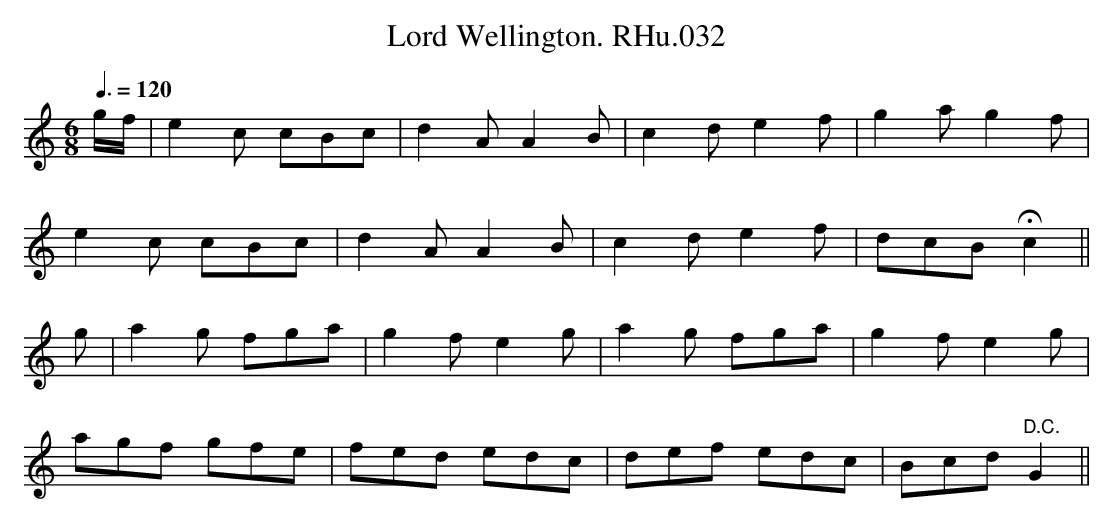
X:1
T:Lord Wellington. RHu.032
M:6/8
L:1/8
Q:3/8=120
K:C major
g/f/|e2c cBc|d2AA2B|c2d e2f|g2a g2f|!
e2c cBc|d2A A2B|c2d e2f|dcB Hc2||!
g|a2g fga|g2fe2g|a2g fga|g2fe2g|!
agf gfe|fed edc|def edc|Bcd "D.C."G2||
